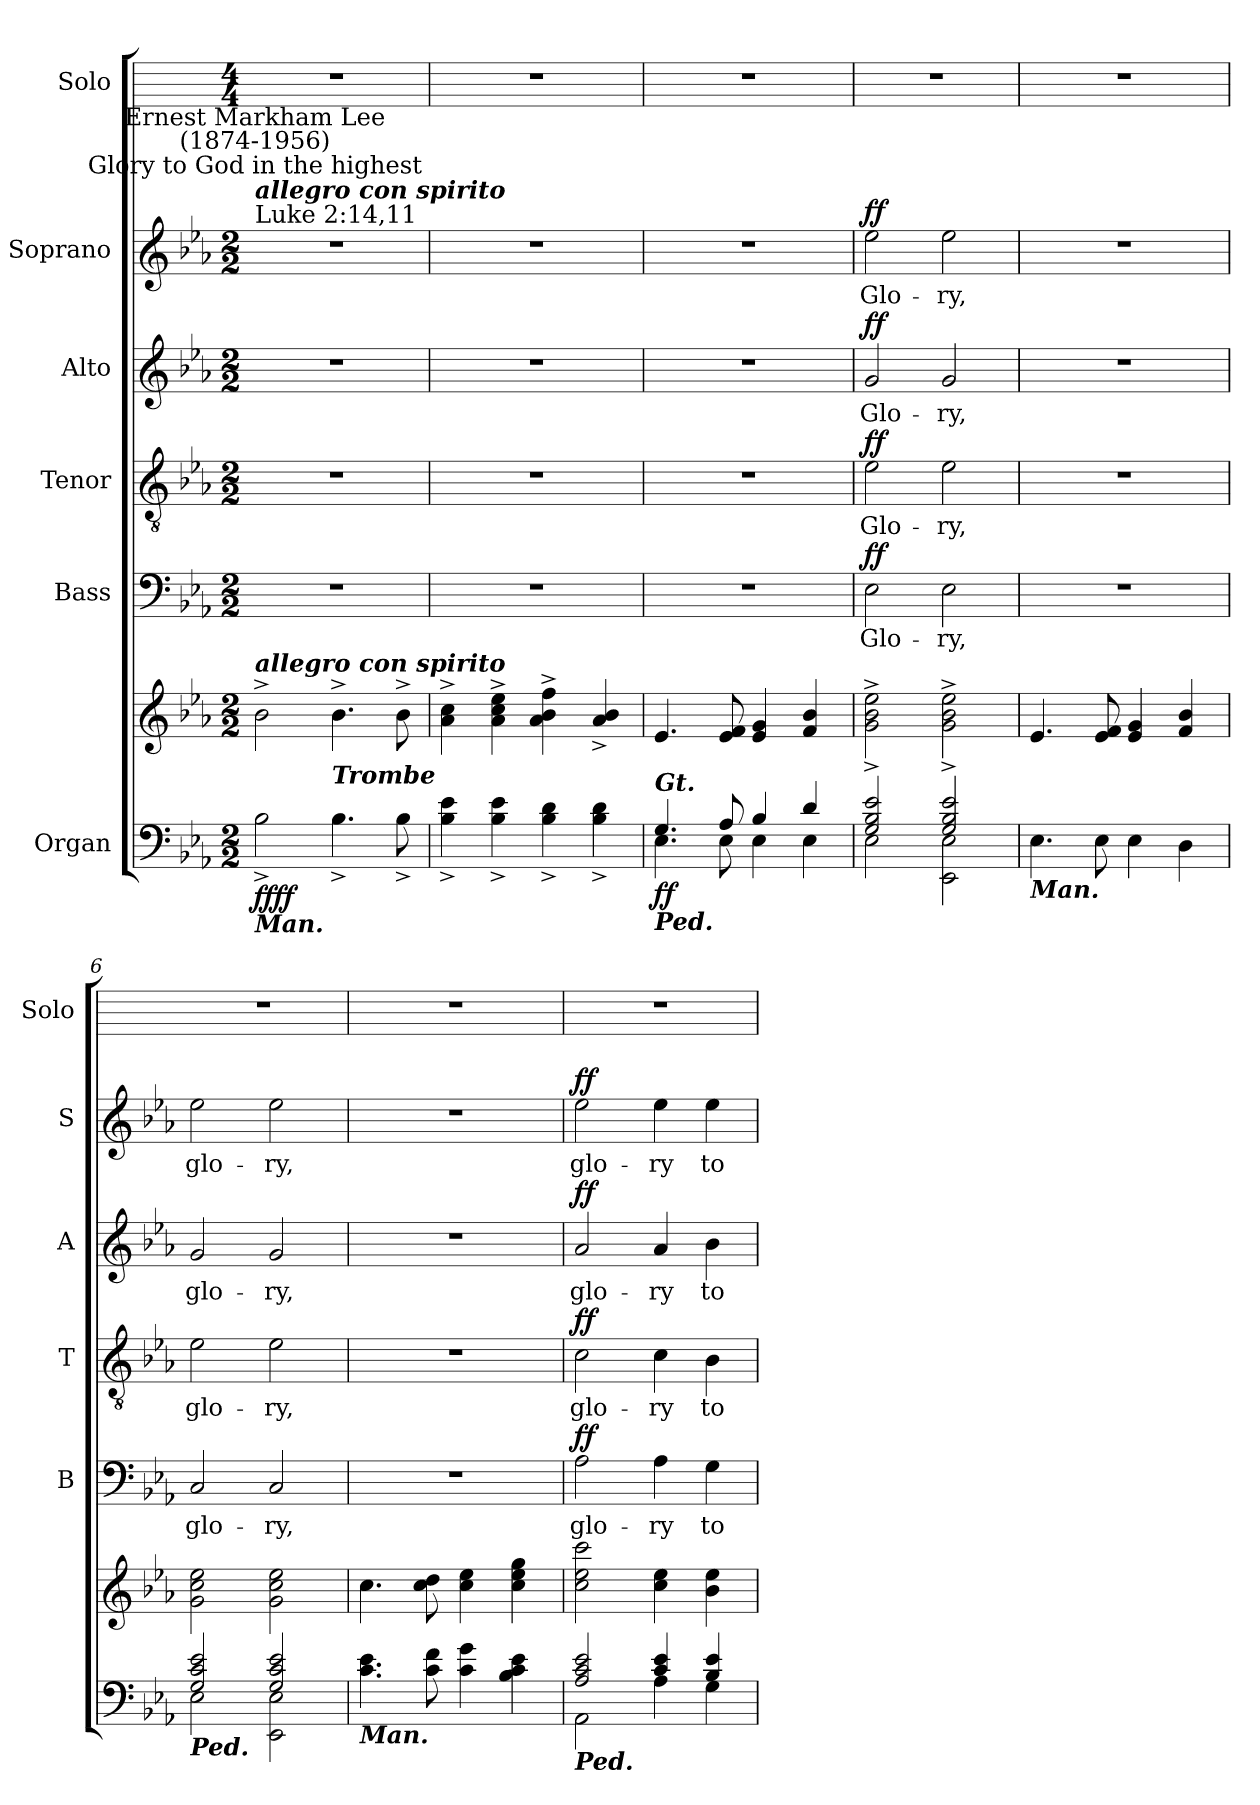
**kern	**kern	**dynam	**kern	**text	**dynam	**kern	**text	**dynam	**kern	**text	**dynam	**kern	**text	**dynam	**kern
*part6	*part6	*part6	*part5	*part5	*part5	*part4	*part4	*part4	*part3	*part3	*part3	*part2	*part2	*part2	*part1
*staff7	*staff6	*staff6/7	*staff5	*staff5	*staff5	*staff4	*staff4	*staff4	*staff3	*staff3	*staff3	*staff2	*staff2	*staff2	*staff1
*I"Organ	*	*	*I"Bass	*	*	*I"Tenor	*	*	*I"Alto	*	*	*I"Soprano	*	*	*I"Solo
*	*	*	*I'B	*	*	*I'T	*	*	*I'A	*	*	*I'S	*	*	*I'Solo
*clefF4	*clefG2	*	*clefF4	*	*	*clefGv2	*	*	*clefG2	*	*	*clefG2	*	*	*
*k[b-e-a-]	*k[b-e-a-]	*	*k[b-e-a-]	*	*	*k[b-e-a-]	*	*	*k[b-e-a-]	*	*	*k[b-e-a-]	*	*	*
*E-:	*E-:	*	*E-:	*	*	*E-:	*	*	*E-:	*	*	*E-:	*	*	*
*M2/2	*M2/2	*	*M2/2	*	*	*M2/2	*	*	*M2/2	*	*	*M2/2	*	*	*M4/4
*MM144	*MM144	*	*MM144	*	*	*MM144	*	*	*MM144	*	*	*MM144	*	*	*MM144
=1	=1	=1	=1	=1	=1	=1	=1	=1	=1	=1	=1	=1	=1	=1	=1
*^	*	*	*	*	*	*	*	*	*	*	*	*	*	*	*
!	!	!	!	!	!	!	!	!	!	!	!	!	!LO:TX:a:t=Luke 2&colon;14,11	!	!	!
!	!	!	!	!	!	!	!	!	!	!	!	!	!LO:TX:a:Bi:t=allegro con spirito	!	!	!
!	!	!	!	!	!	!	!	!	!	!	!	!	!LO:TX:a:cj:t=Glory to God in the highest	!	!	!
!	!	!	!	!	!	!	!	!	!	!	!	!	!LO:TX:a:cj:t=Ernest Markham Lee\n(1874-1956)	!	!	!
!	!	!LO:TX:a:Bi:t=allegro con spirito	!	!	!	!	!	!	!	!	!	!	!	!	!	!
!LO:TX:b:Bi:t=Man.	!	!	!	!	!	!	!	!	!	!	!	!	!	!	!	!
!	!	!	!LO:DY:b=2	!	!	!	!	!	!	!	!	!	!	!	!	!
!	!	!	!LO:DY:n=1:b	!	!	!	!	!	!	!	!	!	!	!	!	!
1ryy	2B-^\	2b-^	ff ff	1r	.	.	1r	.	.	1r	.	.	1r	.	.	1r
!	!LO:TX:a:Bi:t=Trombe	!	!	!	!	!	!	!	!	!	!	!	!	!	!	!
.	4.B-^\	4.b-^	.	.	.	.	.	.	.	.	.	.	.	.	.	.
.	8B-^\	8b-^	.	.	.	.	.	.	.	.	.	.	.	.	.	.
=2	=2	=2	=2	=2	=2	=2	=2	=2	=2	=2	=2	=2	=2	=2	=2	=2
1ryy	4B-\^ 4e-\^	4a-^ 4cc^	.	1r	.	.	1r	.	.	1r	.	.	1r	.	.	1r
.	4B-\^ 4e-\^	4a-^ 4cc^ 4ee-^	.	.	.	.	.	.	.	.	.	.	.	.	.	.
.	4B-\^ 4d\^	4a-^ 4b-^ 4ff^	.	.	.	.	.	.	.	.	.	.	.	.	.	.
.	4B-\^ 4d\^	4a-^ 4b-^	.	.	.	.	.	.	.	.	.	.	.	.	.	.
=3	=3	=3	=3	=3	=3	=3	=3	=3	=3	=3	=3	=3	=3	=3	=3	=3
!LO:TX:a:Bi:t=Gt.	!	!	!	!	!	!	!	!	!	!	!	!	!	!	!	!
!LO:TX:b:Bi:t=Ped.	!	!	!	!	!	!	!	!	!	!	!	!	!	!	!	!
!	!	!	!LO:DY:b=2	!	!	!	!	!	!	!	!	!	!	!	!	!
4.G/	4.E-\	4.e-	ff	1r	.	.	1r	.	.	1r	.	.	1r	.	.	1r
8A-/	8E-\	8e- 8f	.	.	.	.	.	.	.	.	.	.	.	.	.	.
4B-/	4E-\	4e- 4g	.	.	.	.	.	.	.	.	.	.	.	.	.	.
4d/	4E-\	4f 4b-	.	.	.	.	.	.	.	.	.	.	.	.	.	.
=4	=4	=4	=4	=4	=4	=4	=4	=4	=4	=4	=4	=4	=4	=4	=4	=4
!	!	!	!	!	!LO:LY:b	!LO:DY:b	!	!LO:LY:b	!LO:DY:b	!	!LO:LY:b	!LO:DY:b	!	!LO:LY:b	!LO:DY:b	!
2G/^ 2B-/^ 2e-/^	2E-\	2g^ 2b-^ 2ee-^	.	2E-	Glo-	ff	2e-	Glo-	ff	2g	Glo-	ff	2ee-	Glo-	ff	1r
!	!	!	!	!	!LO:LY:b	!	!	!LO:LY:b	!	!	!LO:LY:b	!	!	!LO:LY:b	!	!
2G/^ 2B-/^ 2e-/^	2EE-\ 2E-\	2g^ 2b-^ 2ee-^	.	2E-	-ry,	.	2e-	-ry,	.	2g	-ry,	.	2ee-	-ry,	.	.
=5	=5	=5	=5	=5	=5	=5	=5	=5	=5	=5	=5	=5	=5	=5	=5	=5
!LO:TX:b:Bi:t=Man.	!	!	!	!	!	!	!	!	!	!	!	!	!	!	!	!
1ryy	4.E-\	4.e-	.	1r	.	.	1r	.	.	1r	.	.	1r	.	.	1r
.	8E-\	8e- 8f	.	.	.	.	.	.	.	.	.	.	.	.	.	.
.	4E-\	4e- 4g	.	.	.	.	.	.	.	.	.	.	.	.	.	.
.	4D\	4f 4b-	.	.	.	.	.	.	.	.	.	.	.	.	.	.
=6	=6	=6	=6	=6	=6	=6	=6	=6	=6	=6	=6	=6	=6	=6	=6	=6
!LO:TX:b:Bi:t=Ped.	!	!	!	!	!	!	!	!	!	!	!	!	!	!	!	!
!	!	!	!	!	!LO:LY:b	!	!	!LO:LY:b	!	!	!LO:LY:b	!	!	!LO:LY:b	!	!
2G/ 2c/ 2e-/	2E-\	2g 2cc 2ee-	.	2C	glo-	.	2e-	glo-	.	2g	glo-	.	2ee-	glo-	.	1r
!	!	!	!	!	!LO:LY:b	!	!	!LO:LY:b	!	!	!LO:LY:b	!	!	!LO:LY:b	!	!
2G/ 2c/ 2e-/	2EE-\ 2E-\	2g 2cc 2ee-	.	2C	-ry,	.	2e-	-ry,	.	2g	-ry,	.	2ee-	-ry,	.	.
=7	=7	=7	=7	=7	=7	=7	=7	=7	=7	=7	=7	=7	=7	=7	=7	=7
!LO:TX:b:Bi:t=Man.	!	!	!	!	!	!	!	!	!	!	!	!	!	!	!	!
1ryy	4.c\ 4.e-\	4.cc	.	1r	.	.	1r	.	.	1r	.	.	1r	.	.	1r
.	8c\ 8f\	8cc 8dd	.	.	.	.	.	.	.	.	.	.	.	.	.	.
.	4c\ 4g\	4cc 4ee-	.	.	.	.	.	.	.	.	.	.	.	.	.	.
.	4B-\ 4c\ 4e-\	4cc 4ee- 4gg	.	.	.	.	.	.	.	.	.	.	.	.	.	.
=8	=8	=8	=8	=8	=8	=8	=8	=8	=8	=8	=8	=8	=8	=8	=8	=8
!LO:TX:b:Bi:t=Ped.	!	!	!	!	!	!	!	!	!	!	!	!	!	!	!	!
!	!	!	!	!	!LO:LY:b	!LO:DY:b	!	!LO:LY:b	!LO:DY:b	!	!LO:LY:b	!LO:DY:b	!	!LO:LY:b	!LO:DY:b	!
2A-/ 2c/ 2e-/	2AA-\	2cc 2ee- 2ccc	.	2A-	glo-	ff	2c	glo-	ff	2a-	glo-	ff	2ee-	glo-	ff	1r
!	!	!	!	!	!LO:LY:b	!	!	!LO:LY:b	!	!	!LO:LY:b	!	!	!LO:LY:b	!	!
4c/ 4e-/	4A-\	4cc 4ee-	.	4A-	-ry	.	4c	-ry	.	4a-	-ry	.	4ee-	-ry	.	.
!	!	!	!	!	!LO:LY:b	!	!	!LO:LY:b	!	!	!LO:LY:b	!	!	!LO:LY:b	!	!
4B-/ 4e-/	4G\	4b- 4ee-	.	4G	to	.	4B-	to	.	4b-	to	.	4ee-	to	.	.
*v	*v	*	*	*	*	*	*	*	*	*	*	*	*	*	*	*
=	=	=	=	=	=	=	=	=	=	=	=	=	=	=	=
*-	*-	*-	*-	*-	*-	*-	*-	*-	*-	*-	*-	*-	*-	*-	*-
